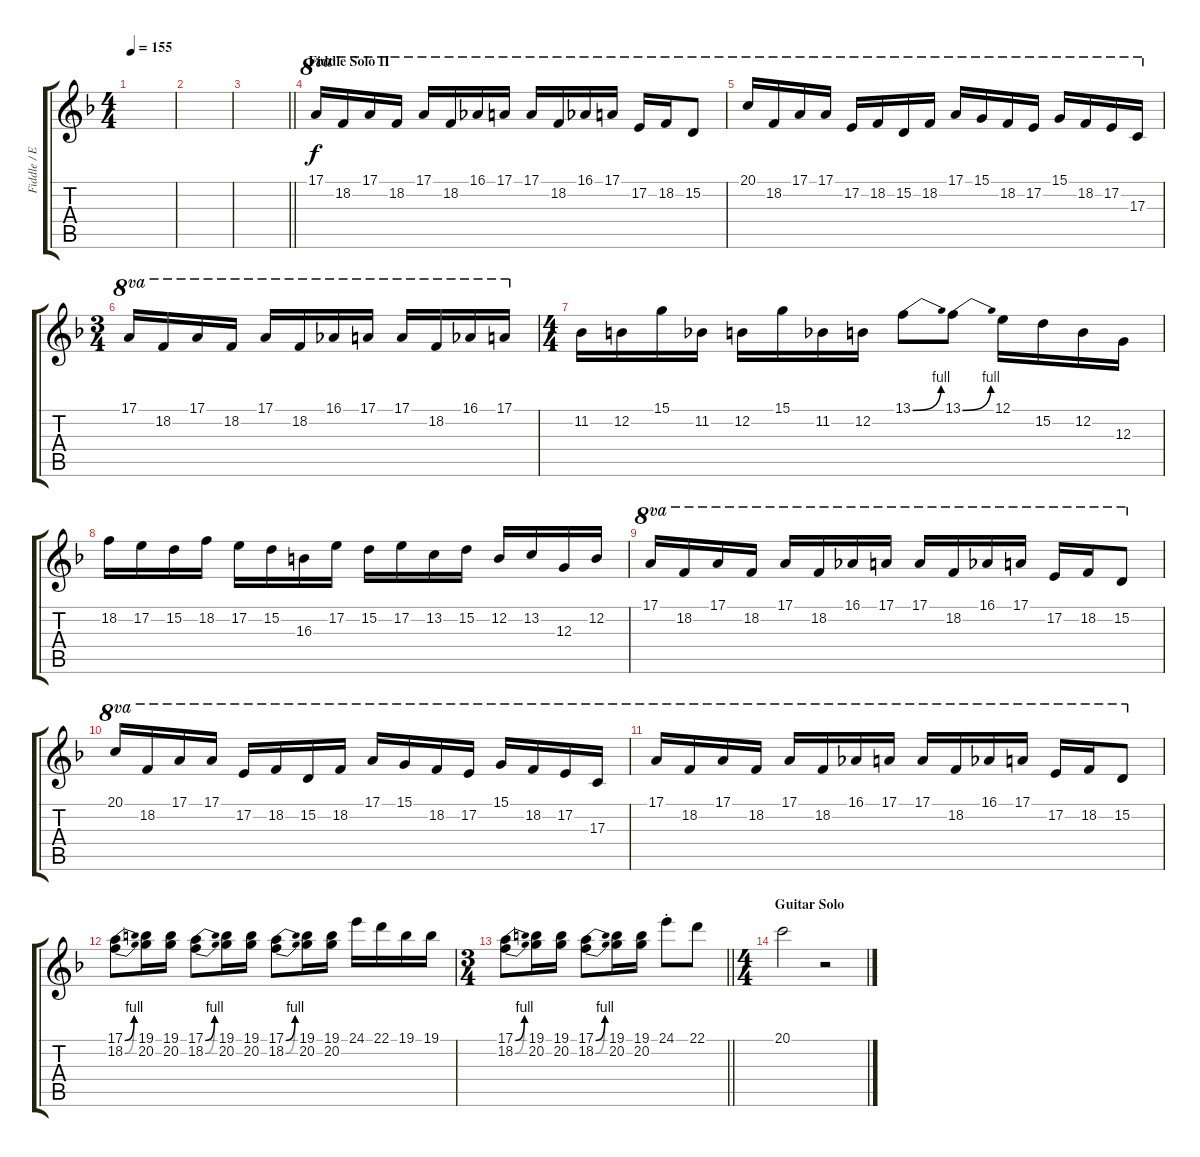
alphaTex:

\track ("Fiddle / End Brass" "Fiddle / E") {instrument fiddle}
\staff {score tabs}
\tuning (E4 B3 G3 D3 A2 E2) {hide}
\ts (4 4)
\tempo 155
\clef g2
\ks dminor
|
|
\barLineRight lightlight
|
\section ("" "Fiddle Solo II")
17.1.16{ot 8va} 18.2.16{ot 8va} 17.1.16{ot 8va} 18.2.16{ot 8va} 17.1.16{ot 8va} 18.2.16{ot 8va} 16.1.16{ot 8va} 17.1.16{ot 8va} 17.1.16{ot 8va} 18.2.16{ot 8va} 16.1.16{ot 8va} 17.1.16{ot 8va} 17.2.16{ot 8va} 18.2.16{ot 8va} 15.2.8{ot 8va} |
20.1.16{ot 8va} 18.2.16{ot 8va} 17.1.16{ot 8va} 17.1.16{ot 8va} 17.2.16{ot 8va} 18.2.16{ot 8va} 15.2.16{ot 8va} 18.2.16{ot 8va} 17.1.16{ot 8va} 15.1.16{ot 8va} 18.2.16{ot 8va} 17.2.16{ot 8va} 15.1.16{ot 8va} 18.2.16{ot 8va} 17.2.16{ot 8va} 17.3.16{ot 8va} |
\ts (3 4)
17.1.16{ot 8va} 18.2.16{ot 8va} 17.1.16{ot 8va} 18.2.16{ot 8va} 17.1.16{ot 8va} 18.2.16{ot 8va} 16.1.16{ot 8va} 17.1.16{ot 8va} 17.1.16{ot 8va} 18.2.16{ot 8va} 16.1.16{ot 8va} 17.1.16{ot 8va} |
\ts (4 4)
11.2.16 12.2.16 15.1.16 11.2.16 12.2.16 15.1.16 11.2.16 12.2.16 13.1{be (bend 0 0 60 4)}.8 13.1{be (bend 0 0 60 4)}.8 12.1.16 15.2.16 12.2.16 12.3.16 |
18.2.16 17.2.16 15.2.16 18.2.16 17.2.16 15.2.16 16.3.16 17.2.16 15.2.16 17.2.16 13.2.16 15.2.16 12.2.16 13.2.16 12.3.16 12.2.16 |
17.1.16{ot 8va} 18.2.16{ot 8va} 17.1.16{ot 8va} 18.2.16{ot 8va} 17.1.16{ot 8va} 18.2.16{ot 8va} 16.1.16{ot 8va} 17.1.16{ot 8va} 17.1.16{ot 8va} 18.2.16{ot 8va} 16.1.16{ot 8va} 17.1.16{ot 8va} 17.2.16{ot 8va} 18.2.16{ot 8va} 15.2.8{ot 8va} |
20.1.16{ot 8va} 18.2.16{ot 8va} 17.1.16{ot 8va} 17.1.16{ot 8va} 17.2.16{ot 8va} 18.2.16{ot 8va} 15.2.16{ot 8va} 18.2.16{ot 8va} 17.1.16{ot 8va} 15.1.16{ot 8va} 18.2.16{ot 8va} 17.2.16{ot 8va} 15.1.16{ot 8va} 18.2.16{ot 8va} 17.2.16{ot 8va} 17.3.16{ot 8va} |
17.1.16{ot 8va} 18.2.16{ot 8va} 17.1.16{ot 8va} 18.2.16{ot 8va} 17.1.16{ot 8va} 18.2.16{ot 8va} 16.1.16{ot 8va} 17.1.16{ot 8va} 17.1.16{ot 8va} 18.2.16{ot 8va} 16.1.16{ot 8va} 17.1.16{ot 8va} 17.2.16{ot 8va} 18.2.16{ot 8va} 15.2.8{ot 8va} |
(17.1{be (bend 0 0 60 4)} 18.2{be (bend 0 0 60 4)}).8 (19.1 20.2).16 (19.1 20.2).16 (17.1{be (bend 0 0 60 4)} 18.2{be (bend 0 0 60 4)}).8 (19.1 20.2).16 (19.1 20.2).16 (17.1{be (bend 0 0 60 4)} 18.2{be (bend 0 0 60 4)}).8 (19.1 20.2).16 (19.1 20.2).16 24.1.16 22.1.16 19.1.16 19.1.16 |
\ts (3 4)
\barLineRight lightlight
(17.1{be (bend 0 0 60 4)} 18.2{be (bend 0 0 60 4)}).8 (19.1 20.2).16 (19.1 20.2).16 (17.1{be (bend 0 0 60 4)} 18.2{be (bend 0 0 60 4)}).8 (19.1 20.2).16 (19.1 20.2).16 24.1{st}.8 22.1.8 |
\ts (4 4)
\section ("" "Guitar Solo")
20.1.2 r.2
